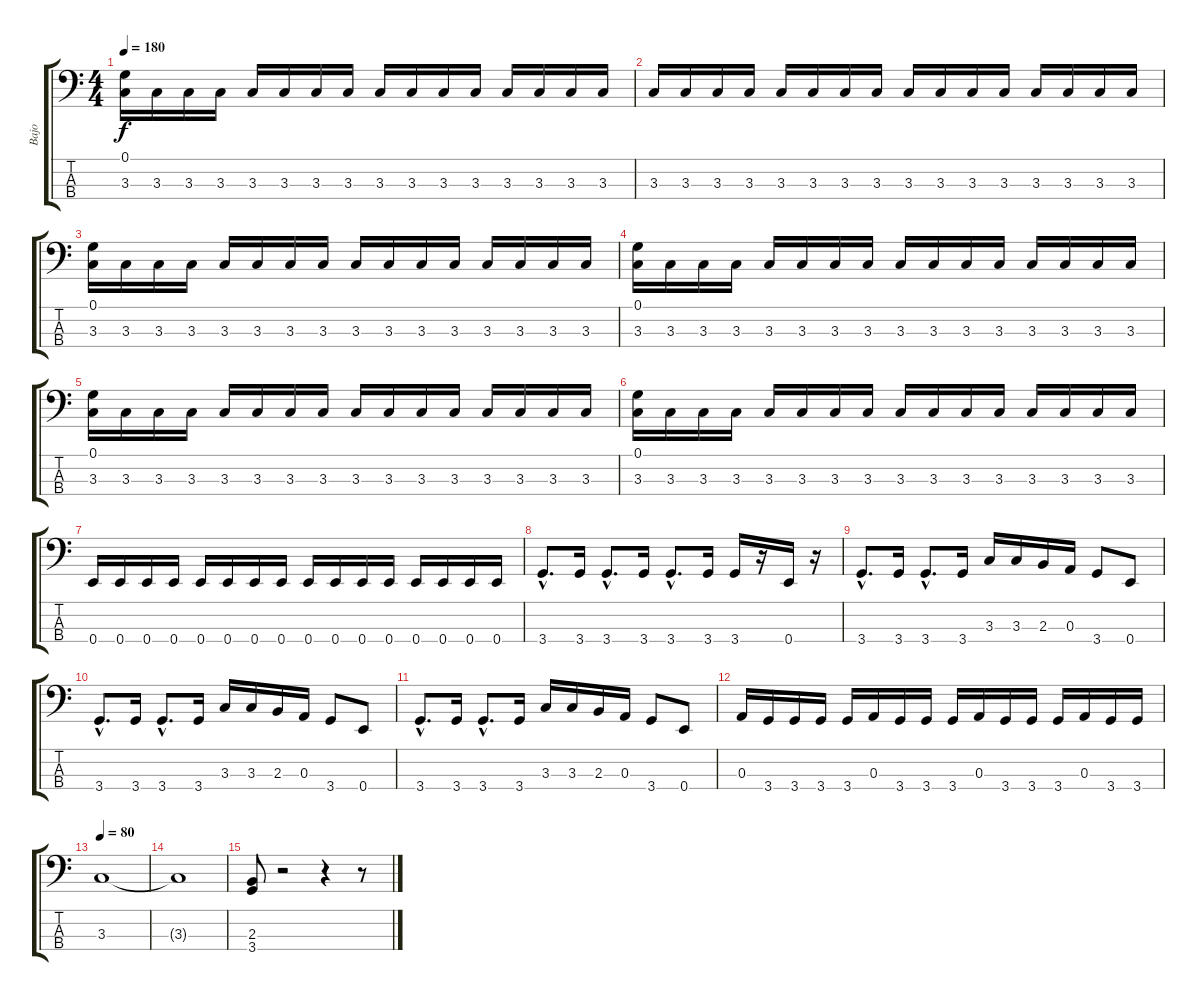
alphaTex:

\track ("Bajo" "Bajo") {instrument electricbassfinger}
\staff {score tabs}
\tuning (G2 D2 A1 E1) {hide}
\ts (4 4)
\tempo 180
\clef f4
\ks c
(0.1 3.3).16{dy f} 3.3.16 3.3.16 3.3.16 3.3.16 3.3.16 3.3.16 3.3.16 3.3.16 3.3.16 3.3.16 3.3.16 3.3.16 3.3.16 3.3.16 3.3.16 |
3.3.16 3.3.16 3.3.16 3.3.16 3.3.16 3.3.16 3.3.16 3.3.16 3.3.16 3.3.16 3.3.16 3.3.16 3.3.16 3.3.16 3.3.16 3.3.16 |
(0.1 3.3).16 3.3.16 3.3.16 3.3.16 3.3.16 3.3.16 3.3.16 3.3.16 3.3.16 3.3.16 3.3.16 3.3.16 3.3.16 3.3.16 3.3.16 3.3.16 |
(0.1 3.3).16 3.3.16 3.3.16 3.3.16 3.3.16 3.3.16 3.3.16 3.3.16 3.3.16 3.3.16 3.3.16 3.3.16 3.3.16 3.3.16 3.3.16 3.3.16 |
(0.1 3.3).16 3.3.16 3.3.16 3.3.16 3.3.16 3.3.16 3.3.16 3.3.16 3.3.16 3.3.16 3.3.16 3.3.16 3.3.16 3.3.16 3.3.16 3.3.16 |
(0.1 3.3).16 3.3.16 3.3.16 3.3.16 3.3.16 3.3.16 3.3.16 3.3.16 3.3.16 3.3.16 3.3.16 3.3.16 3.3.16 3.3.16 3.3.16 3.3.16 |
0.4.16 0.4.16 0.4.16 0.4.16 0.4.16 0.4.16 0.4.16 0.4.16 0.4.16 0.4.16 0.4.16 0.4.16 0.4.16 0.4.16 0.4.16 0.4.16 |
3.4{hac}.8{d} 3.4.16 3.4{hac}.8{d} 3.4.16 3.4{hac}.8{d} 3.4.16 3.4.16 r.16 0.4.16 r.16 |
3.4{hac}.8{d} 3.4.16 3.4{hac}.8{d} 3.4.16 3.3.16 3.3.16 2.3.16 0.3.16 3.4.8 0.4.8 |
3.4{hac}.8{d} 3.4.16 3.4{hac}.8{d} 3.4.16 3.3.16 3.3.16 2.3.16 0.3.16 3.4.8 0.4.8 |
3.4{hac}.8{d} 3.4.16 3.4{hac}.8{d} 3.4.16 3.3.16 3.3.16 2.3.16 0.3.16 3.4.8 0.4.8 |
0.3.16 3.4.16 3.4.16 3.4.16 3.4.16 0.3.16 3.4.16 3.4.16 3.4.16 0.3.16 3.4.16 3.4.16 3.4.16 0.3.16 3.4.16 3.4.16 |
\tempo 80
3.3.1 |
3.3{t}.1 |
(2.3 3.4).8 r.2 r.4 r.8
